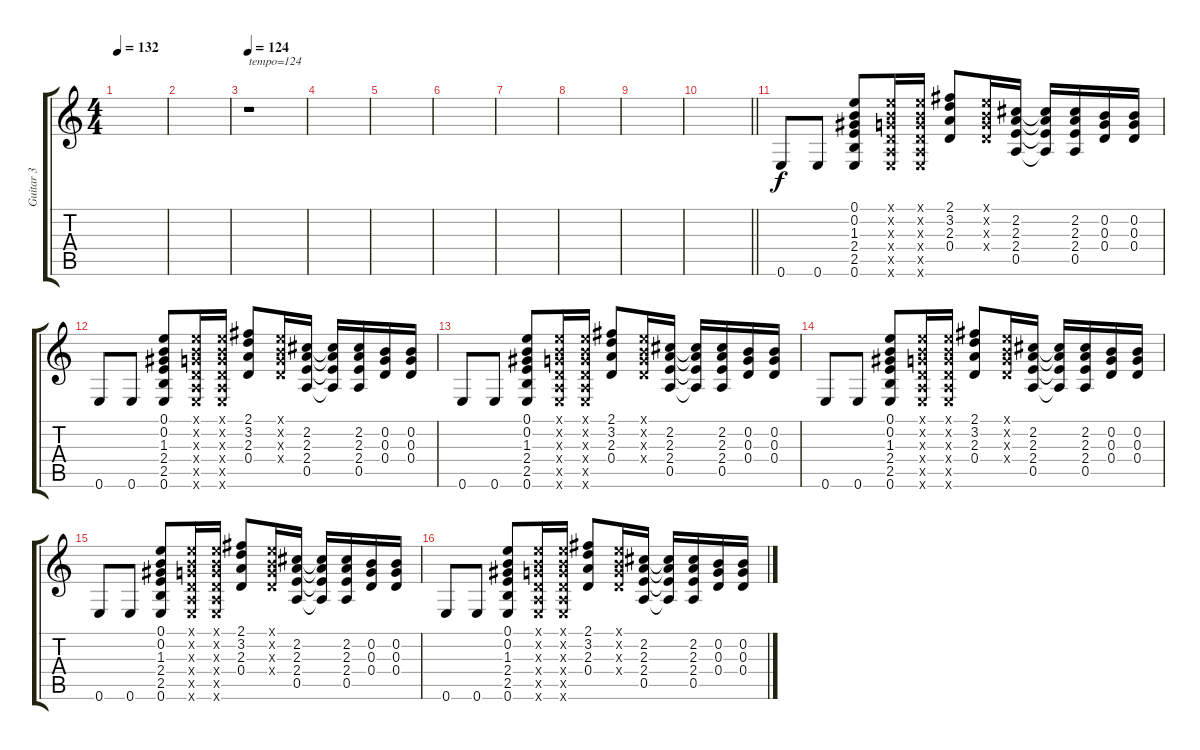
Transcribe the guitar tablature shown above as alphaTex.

\track ("Guitar 3" "Guitar 3") {instrument acousticguitarnylon}
\staff {score tabs}
\tuning (E4 B3 G3 D3 A2 E2) {hide}
\ts (4 4)
\tempo 132
\clef g2
\ks c
|
|
\tempo 124
r.1{txt "tempo=124"} |
|
|
|
|
|
|
\barLineRight lightlight
|
0.6.8 0.6.8 (0.1 0.2 1.3 2.4 2.5 0.6).8 (0.1{x} 0.2{x} 0.3{x} 0.4{x} 0.5{x} 0.6{x}).16 (0.1{x} 0.2{x} 0.3{x} 0.4{x} 0.5{x} 0.6{x}).16 (2.1 3.2 2.3 0.4).8 (0.1{x} 0.2{x} 0.3{x} 0.4{x}).16 (2.2 2.3 2.4 0.5).16 (2.2{t} 2.3{t} 2.4{t} 0.5{t}).16 (2.2 2.3 2.4 0.5).16 (0.2 0.3 0.4).16 (0.2 0.3 0.4).16 |
0.6.8 0.6.8 (0.1 0.2 1.3 2.4 2.5 0.6).8 (0.1{x} 0.2{x} 0.3{x} 0.4{x} 0.5{x} 0.6{x}).16 (0.1{x} 0.2{x} 0.3{x} 0.4{x} 0.5{x} 0.6{x}).16 (2.1 3.2 2.3 0.4).8 (0.1{x} 0.2{x} 0.3{x} 0.4{x}).16 (2.2 2.3 2.4 0.5).16 (2.2{t} 2.3{t} 2.4{t} 0.5{t}).16 (2.2 2.3 2.4 0.5).16 (0.2 0.3 0.4).16 (0.2 0.3 0.4).16 |
0.6.8 0.6.8 (0.1 0.2 1.3 2.4 2.5 0.6).8 (0.1{x} 0.2{x} 0.3{x} 0.4{x} 0.5{x} 0.6{x}).16 (0.1{x} 0.2{x} 0.3{x} 0.4{x} 0.5{x} 0.6{x}).16 (2.1 3.2 2.3 0.4).8 (0.1{x} 0.2{x} 0.3{x} 0.4{x}).16 (2.2 2.3 2.4 0.5).16 (2.2{t} 2.3{t} 2.4{t} 0.5{t}).16 (2.2 2.3 2.4 0.5).16 (0.2 0.3 0.4).16 (0.2 0.3 0.4).16 |
0.6.8 0.6.8 (0.1 0.2 1.3 2.4 2.5 0.6).8 (0.1{x} 0.2{x} 0.3{x} 0.4{x} 0.5{x} 0.6{x}).16 (0.1{x} 0.2{x} 0.3{x} 0.4{x} 0.5{x} 0.6{x}).16 (2.1 3.2 2.3 0.4).8 (0.1{x} 0.2{x} 0.3{x} 0.4{x}).16 (2.2 2.3 2.4 0.5).16 (2.2{t} 2.3{t} 2.4{t} 0.5{t}).16 (2.2 2.3 2.4 0.5).16 (0.2 0.3 0.4).16 (0.2 0.3 0.4).16 |
0.6.8 0.6.8 (0.1 0.2 1.3 2.4 2.5 0.6).8 (0.1{x} 0.2{x} 0.3{x} 0.4{x} 0.5{x} 0.6{x}).16 (0.1{x} 0.2{x} 0.3{x} 0.4{x} 0.5{x} 0.6{x}).16 (2.1 3.2 2.3 0.4).8 (0.1{x} 0.2{x} 0.3{x} 0.4{x}).16 (2.2 2.3 2.4 0.5).16 (2.2{t} 2.3{t} 2.4{t} 0.5{t}).16 (2.2 2.3 2.4 0.5).16 (0.2 0.3 0.4).16 (0.2 0.3 0.4).16 |
0.6.8 0.6.8 (0.1 0.2 1.3 2.4 2.5 0.6).8 (0.1{x} 0.2{x} 0.3{x} 0.4{x} 0.5{x} 0.6{x}).16 (0.1{x} 0.2{x} 0.3{x} 0.4{x} 0.5{x} 0.6{x}).16 (2.1 3.2 2.3 0.4).8 (0.1{x} 0.2{x} 0.3{x} 0.4{x}).16 (2.2 2.3 2.4 0.5).16 (2.2{t} 2.3{t} 2.4{t} 0.5{t}).16 (2.2 2.3 2.4 0.5).16 (0.2 0.3 0.4).16 (0.2 0.3 0.4).16
